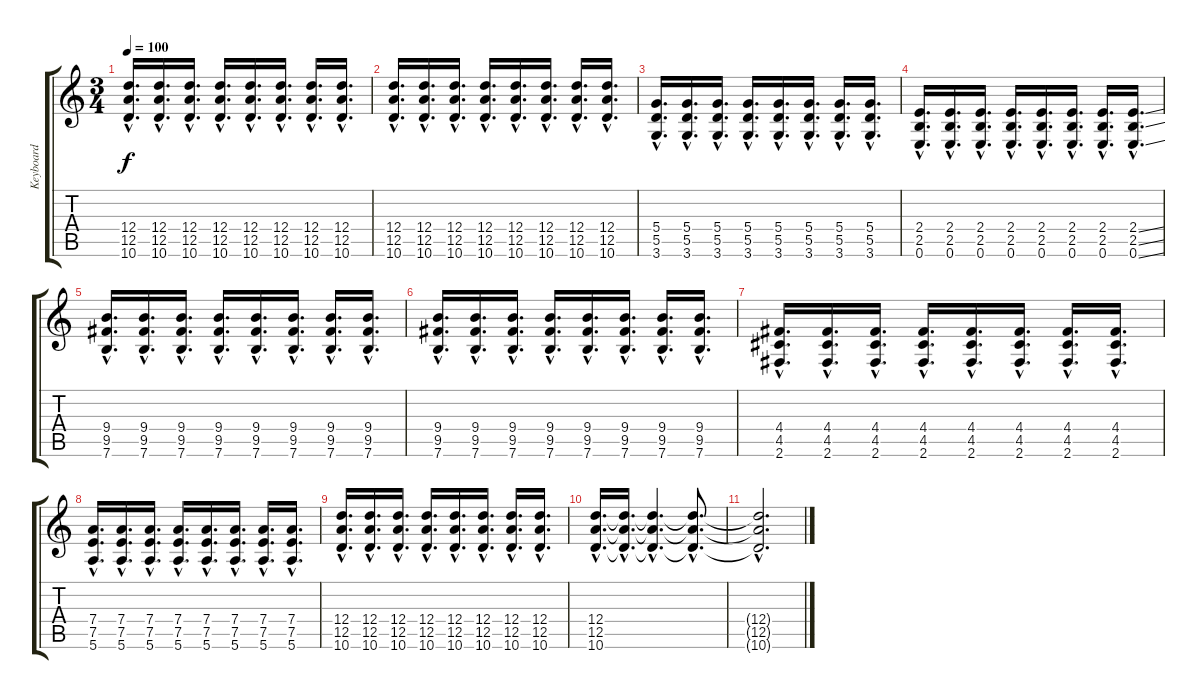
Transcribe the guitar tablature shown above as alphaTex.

\track ("Keyboard" "Keyboard") {instrument electricguitarjazz}
\staff {score tabs}
\tuning (E4 B3 G3 D3 A2 E2) {hide}
\ts (3 4)
\tempo 100
\clef g2
\ks c
(12.4{hac} 12.5{hac} 10.6{hac}).16{d dy f} (12.4{hac} 12.5{hac} 10.6{hac}).16{d} (12.4{hac} 12.5{hac} 10.6{hac}).16{d} (12.4{hac} 12.5{hac} 10.6{hac}).16{d} (12.4{hac} 12.5{hac} 10.6{hac}).16{d} (12.4{hac} 12.5{hac} 10.6{hac}).16{d} (12.4{hac} 12.5{hac} 10.6{hac}).16{d} (12.4{hac} 12.5{hac} 10.6{hac}).16{d} |
(12.4{hac} 12.5{hac} 10.6{hac}).16{d} (12.4{hac} 12.5{hac} 10.6{hac}).16{d} (12.4{hac} 12.5{hac} 10.6{hac}).16{d} (12.4{hac} 12.5{hac} 10.6{hac}).16{d} (12.4{hac} 12.5{hac} 10.6{hac}).16{d} (12.4{hac} 12.5{hac} 10.6{hac}).16{d} (12.4{hac} 12.5{hac} 10.6{hac}).16{d} (12.4{hac} 12.5{hac} 10.6{hac}).16{d} |
(5.4{hac} 5.5{hac} 3.6{hac}).16{d} (5.4{hac} 5.5{hac} 3.6{hac}).16{d} (5.4{hac} 5.5{hac} 3.6{hac}).16{d} (5.4{hac} 5.5{hac} 3.6{hac}).16{d} (5.4{hac} 5.5{hac} 3.6{hac}).16{d} (5.4{hac} 5.5{hac} 3.6{hac}).16{d} (5.4{hac} 5.5{hac} 3.6{hac}).16{d} (5.4{hac} 5.5{hac} 3.6{hac}).16{d} |
(2.4{hac} 2.5{hac} 0.6{hac}).16{d} (2.4{hac} 2.5{hac} 0.6{hac}).16{d} (2.4{hac} 2.5{hac} 0.6{hac}).16{d} (2.4{hac} 2.5{hac} 0.6{hac}).16{d} (2.4{hac} 2.5{hac} 0.6{hac}).16{d} (2.4{hac} 2.5{hac} 0.6{hac}).16{d} (2.4{hac} 2.5{hac} 0.6{hac}).16{d} (2.4{ss hac} 2.5{ss hac} 0.6{ss hac}).16{d} |
(9.4{hac} 9.5{hac} 7.6{hac}).16{d} (9.4{hac} 9.5{hac} 7.6{hac}).16{d} (9.4{hac} 9.5{hac} 7.6{hac}).16{d} (9.4{hac} 9.5{hac} 7.6{hac}).16{d} (9.4{hac} 9.5{hac} 7.6{hac}).16{d} (9.4{hac} 9.5{hac} 7.6{hac}).16{d} (9.4{hac} 9.5{hac} 7.6{hac}).16{d} (9.4{hac} 9.5{hac} 7.6{hac}).16{d} |
(9.4{hac} 9.5{hac} 7.6{hac}).16{d} (9.4{hac} 9.5{hac} 7.6{hac}).16{d} (9.4{hac} 9.5{hac} 7.6{hac}).16{d} (9.4{hac} 9.5{hac} 7.6{hac}).16{d} (9.4{hac} 9.5{hac} 7.6{hac}).16{d} (9.4{hac} 9.5{hac} 7.6{hac}).16{d} (9.4{hac} 9.5{hac} 7.6{hac}).16{d} (9.4{hac} 9.5{hac} 7.6{hac}).16{d} |
(4.4{hac} 4.5{hac} 2.6{hac}).16{d} (4.4{hac} 4.5{hac} 2.6{hac}).16{d} (4.4{hac} 4.5{hac} 2.6{hac}).16{d} (4.4{hac} 4.5{hac} 2.6{hac}).16{d} (4.4{hac} 4.5{hac} 2.6{hac}).16{d} (4.4{hac} 4.5{hac} 2.6{hac}).16{d} (4.4{hac} 4.5{hac} 2.6{hac}).16{d} (4.4{hac} 4.5{hac} 2.6{hac}).16{d} |
(7.4{hac} 7.5{hac} 5.6{hac}).16{d} (7.4{hac} 7.5{hac} 5.6{hac}).16{d} (7.4{hac} 7.5{hac} 5.6{hac}).16{d} (7.4{hac} 7.5{hac} 5.6{hac}).16{d} (7.4{hac} 7.5{hac} 5.6{hac}).16{d} (7.4{hac} 7.5{hac} 5.6{hac}).16{d} (7.4{hac} 7.5{hac} 5.6{hac}).16{d} (7.4{hac} 7.5{hac} 5.6{hac}).16{d} |
(12.4{hac} 12.5{hac} 10.6{hac}).16{d} (12.4{hac} 12.5{hac} 10.6{hac}).16{d} (12.4{hac} 12.5{hac} 10.6{hac}).16{d} (12.4{hac} 12.5{hac} 10.6{hac}).16{d} (12.4{hac} 12.5{hac} 10.6{hac}).16{d} (12.4{hac} 12.5{hac} 10.6{hac}).16{d} (12.4{hac} 12.5{hac} 10.6{hac}).16{d} (12.4{hac} 12.5{hac} 10.6{hac}).16{d} |
(12.4{hac} 12.5{hac} 10.6{hac}).16{d} (12.4{hac t} 12.5{hac t} 10.6{hac t}).16{d} (12.4{hac t} 12.5{hac t} 10.6{hac t}).4{d} (12.4{hac t} 12.5{hac t} 10.6{hac t}).8{d} |
(12.4{hac t} 12.5{hac t} 10.6{hac t}).2{d}
